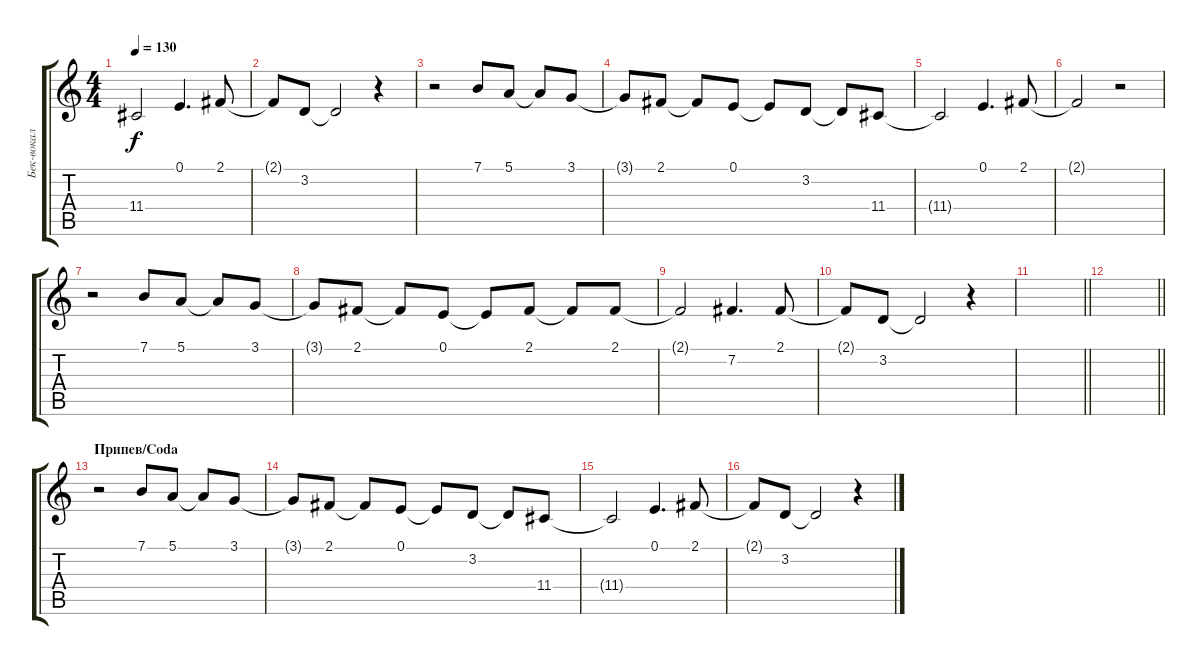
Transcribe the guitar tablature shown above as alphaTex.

\track ("Бек-вокал" "Бек-вокал") {instrument altosax}
\staff {score tabs}
\tuning (E4 B3 G3 D3 A2 E2) {hide}
\ts (4 4)
\tempo 130
\clef g2
\ks c
11.4{t}.2{dy f} 0.1.4{d} 2.1.8 |
2.1{t}.8 3.2.8 3.2{t}.2 r.4 |
r.2 7.1.8 5.1.8 5.1{t}.8 3.1.8 |
3.1{t}.8 2.1.8 2.1{t}.8 0.1.8 0.1{t}.8 3.2.8 3.2{t}.8 11.4.8 |
11.4{t}.2 0.1.4{d} 2.1.8 |
2.1{t}.2 r.2 |
r.2 7.1.8 5.1.8 5.1{t}.8 3.1.8 |
3.1{t}.8 2.1.8 2.1{t}.8 0.1.8 0.1{t}.8 2.1.8 2.1{t}.8 2.1.8 |
2.1{t}.2 7.2.4{d} 2.1.8 |
2.1{t}.8 3.2.8 3.2{t}.2 r.4 |
\barLineRight lightlight
|
\barLineRight lightlight
|
\section ("" "Припев/Coda")
r.2 7.1.8 5.1.8 5.1{t}.8 3.1.8 |
3.1{t}.8 2.1.8 2.1{t}.8 0.1.8 0.1{t}.8 3.2.8 3.2{t}.8 11.4.8 |
11.4{t}.2 0.1.4{d} 2.1.8 |
2.1{t}.8 3.2.8 3.2{t}.2 r.4
